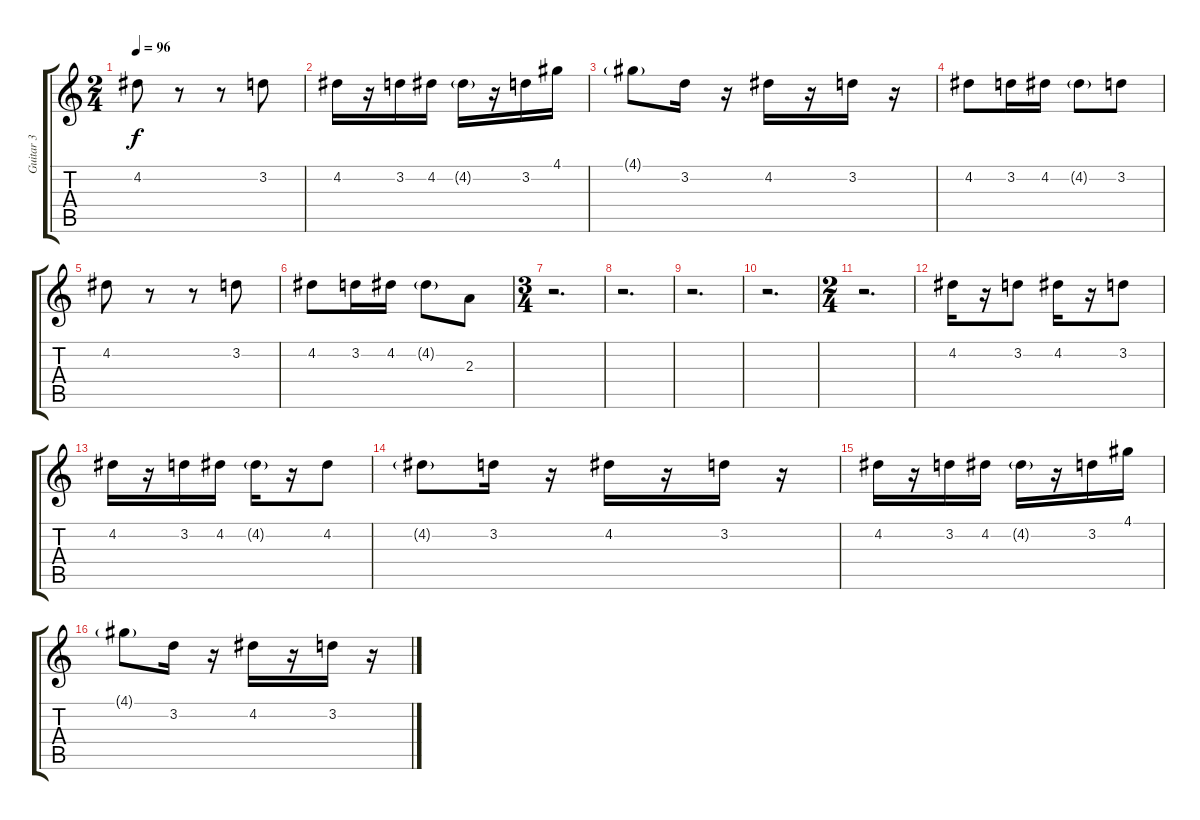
\track ("Guitar 3" "Guitar 3") {instrument electricguitarclean}
\staff {score tabs}
\tuning (E4 B3 G3 D3 A2 E2) {hide}
\ts (2 4)
\tempo 96
\clef g2
\ks c
4.2.8{dy f} r.8 r.8 3.2.8 |
4.2.16 r.16 3.2.16 4.2.16 4.2{g}.16 r.16 3.2.16 4.1.16 |
4.1{g}.8 3.2.16 r.16 4.2.16 r.16 3.2.16 r.16 |
4.2.8 3.2.16 4.2.16 4.2{g}.8 3.2.8 |
4.2.8 r.8 r.8 3.2.8 |
4.2.8 3.2.16 4.2.16 4.2{g}.8 2.3.8 |
\ts (3 4)
r.2{d} |
r.2{d} |
r.2{d} |
r.2{d} |
\ts (2 4)
r.2{d} |
4.2.16 r.16 3.2.8 4.2.16 r.16 3.2.8 |
4.2.16 r.16 3.2.16 4.2.16 4.2{g}.16 r.16 4.2.8 |
4.2{g}.8 3.2.16 r.16 4.2.16 r.16 3.2.16 r.16 |
4.2.16 r.16 3.2.16 4.2.16 4.2{g}.16 r.16 3.2.16 4.1.16 |
4.1{g}.8 3.2.16 r.16 4.2.16 r.16 3.2.16 r.16
